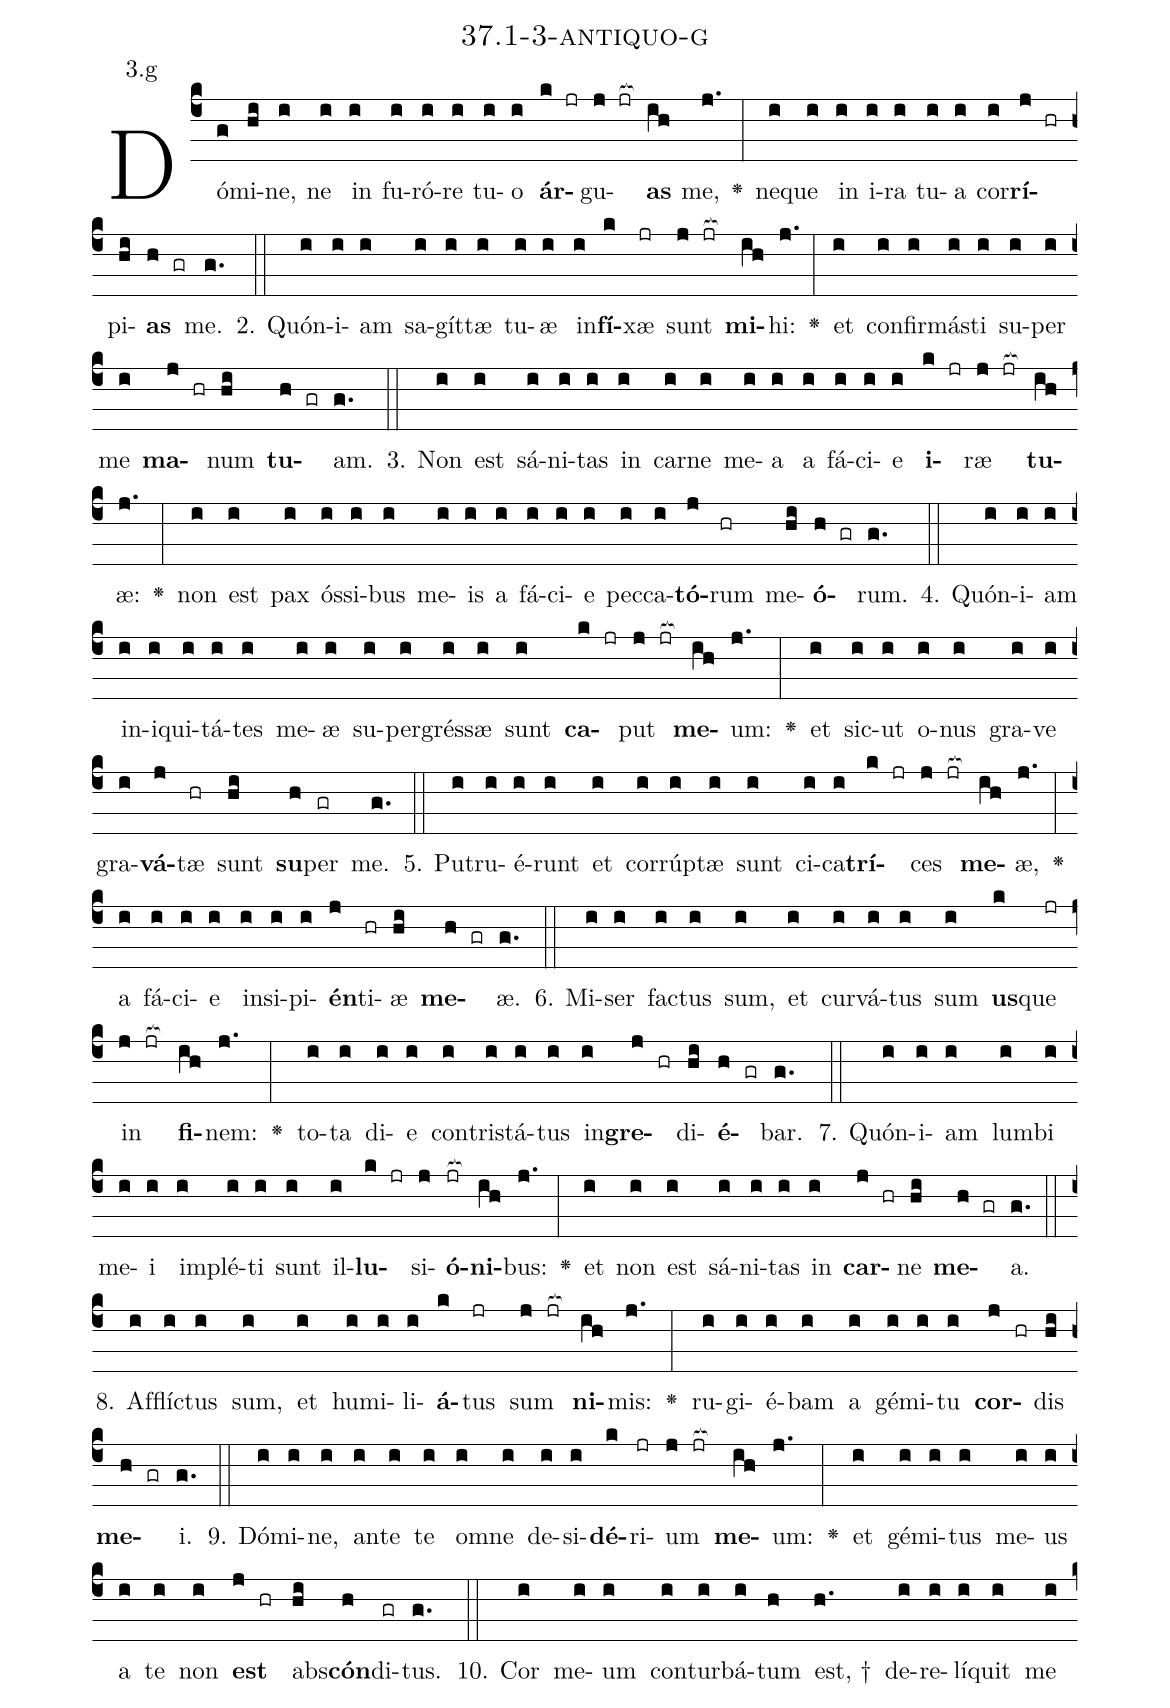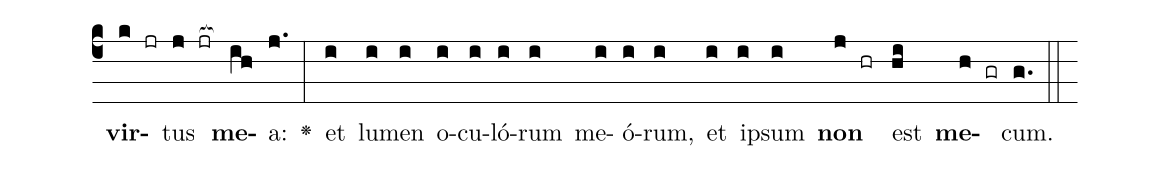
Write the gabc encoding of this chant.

name: 37.1-3-antiquo-g;
annotation: 3.g;
%%
(c4)Dó(g)mi(hi)ne,(i) ne(i) in(i) fu(i)ró(i)re(i) tu(i)o(i) <b>ár</b>(k jr)gu(j jr[ocb:1{])<b>as</b>(ih[ocb:0}]) me,(j.) <v>\greheightstar</v>(:) ne(i)que(i) in(i) i(i)ra(i) tu(i)a(i) cor(i)<b>rí</b>(j hr)pi(hi)<b>as</b>(h gr) me.(g.) (::)
2. Quón(i)i(i)am(i) sa(i)gít(i)tæ(i) tu(i)æ(i) in(i)<b>fí</b>(k)xæ(jr) sunt(j jr[ocb:1{]) <b>mi</b>(ih[ocb:0}])hi:(j.) <v>\greheightstar</v>(:) et(i) con(i)fir(i)más(i)ti(i) su(i)per(i) me(i) <b>ma</b>(j hr)num(hi) <b>tu</b>(h gr)am.(g.) (::)
3. Non(i) est(i) sá(i)ni(i)tas(i) in(i) car(i)ne(i) me(i)a(i) a(i) fá(i)ci(i)e(i) <b>i</b>(k jr)ræ(j jr[ocb:1{]) <b>tu</b>(ih[ocb:0}])æ:(j.) <v>\greheightstar</v>(:) non(i) est(i) pax(i) ós(i)si(i)bus(i) me(i)is(i) a(i) fá(i)ci(i)e(i) pec(i)ca(i)<b>tó</b>(j)rum(hr) me(hi)<b>ó</b>(h gr)rum.(g.) (::)
4. Quón(i)i(i)am(i) in(i)i(i)qui(i)tá(i)tes(i) me(i)æ(i) su(i)per(i)grés(i)sæ(i) sunt(i) <b>ca</b>(k jr)put(j jr[ocb:1{]) <b>me</b>(ih[ocb:0}])um:(j.) <v>\greheightstar</v>(:) et(i) sic(i)ut(i) o(i)nus(i) gra(i)ve(i) gra(i)<b>vá</b>(j)tæ(hr) sunt(hi) <b>su</b>(h)per(gr) me.(g.) (::)
5. Pu(i)tru(i)é(i)runt(i) et(i) cor(i)rúp(i)tæ(i) sunt(i) ci(i)ca(i)<b>trí</b>(k jr)ces(j jr[ocb:1{]) <b>me</b>(ih[ocb:0}])æ,(j.) <v>\greheightstar</v>(:) a(i) fá(i)ci(i)e(i) in(i)si(i)pi(i)<b>én</b>(j)ti(hr)æ(hi) <b>me</b>(h gr)æ.(g.) (::)
6. Mi(i)ser(i) fac(i)tus(i) sum,(i) et(i) cur(i)vá(i)tus(i) sum(i) <b>us</b>(k)que(jr) in(j jr[ocb:1{]) <b>fi</b>(ih[ocb:0}])nem:(j.) <v>\greheightstar</v>(:) to(i)ta(i) di(i)e(i) con(i)tris(i)tá(i)tus(i) in(i)<b>gre</b>(j hr)di(hi)<b>é</b>(h gr)bar.(g.) (::)
7. Quón(i)i(i)am(i) lum(i)bi(i) me(i)i(i) im(i)plé(i)ti(i) sunt(i) il(i)<b>lu</b>(k jr)si(j)<b>ó</b>(jr[ocb:1{])<b>ni</b>(ih[ocb:0}])bus:(j.) <v>\greheightstar</v>(:) et(i) non(i) est(i) sá(i)ni(i)tas(i) in(i) <b>car</b>(j hr)ne(hi) <b>me</b>(h gr)a.(g.) (::)
8. Af(i)flíc(i)tus(i) sum,(i) et(i) hu(i)mi(i)li(i)<b>á</b>(k)tus(jr) sum(j jr[ocb:1{]) <b>ni</b>(ih[ocb:0}])mis:(j.) <v>\greheightstar</v>(:) ru(i)gi(i)é(i)bam(i) a(i) gé(i)mi(i)tu(i) <b>cor</b>(j hr)dis(hi) <b>me</b>(h gr)i.(g.) (::)
9. Dó(i)mi(i)ne,(i) an(i)te(i) te(i) om(i)ne(i) de(i)si(i)<b>dé</b>(k)ri(jr)um(j jr[ocb:1{]) <b>me</b>(ih[ocb:0}])um:(j.) <v>\greheightstar</v>(:) et(i) gé(i)mi(i)tus(i) me(i)us(i) a(i) te(i) non(i) <b>est</b>(j hr) abs(hi)<b>cón</b>(h)di(gr)tus.(g.) (::)
10. Cor(i) me(i)um(i) con(i)tur(i)bá(i)tum(h) est, †(h.) de(i)re(i)lí(i)quit(i) me(i) <b>vir</b>(k jr)tus(j jr[ocb:1{]) <b>me</b>(ih[ocb:0}])a:(j.) <v>\greheightstar</v>(:) et(i) lu(i)men(i) o(i)cu(i)ló(i)rum(i) me(i)ó(i)rum,(i) et(i) ip(i)sum(i) <b>non</b>(j hr) est(hi) <b>me</b>(h gr)cum.(g.) (::)
